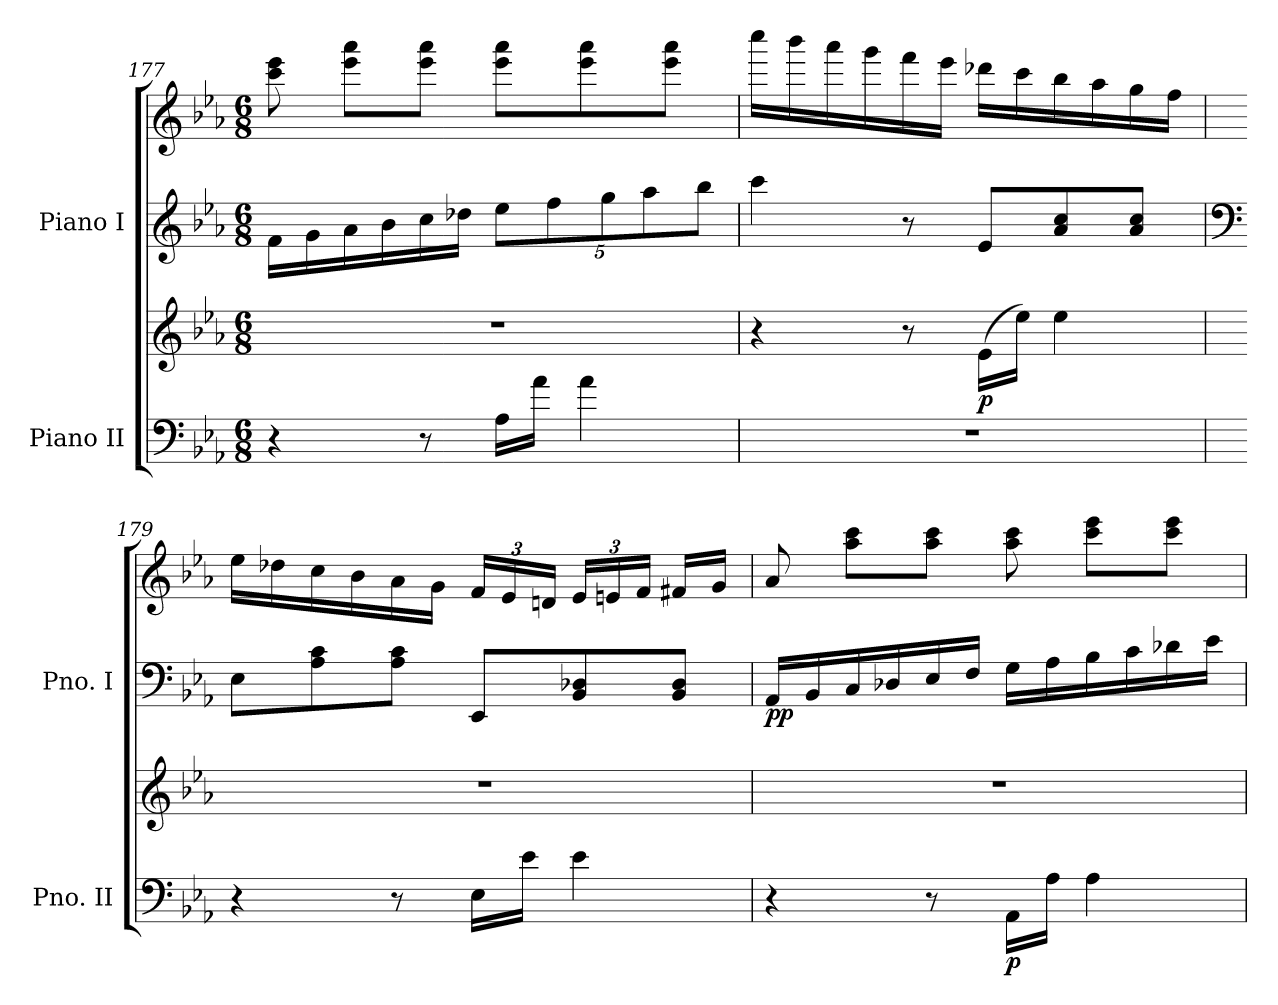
**kern	**kern	**dynam	**kern	**kern	**dynam
*part2	*part2	*part2	*part1	*part1	*part1
*staff4	*staff3	*staff3/4	*staff2	*staff1	*staff1/2
*I"Piano II	*	*	*I"Piano I	*	*
*I'Pno. II	*	*	*I'Pno. I	*	*
*clefF4	*clefG2	*	*clefG2	*clefG2	*
*k[b-e-a-]	*k[b-e-a-]	*	*k[b-e-a-]	*k[b-e-a-]	*
*M6/8	*M6/8	*	*M6/8	*M6/8	*
=177	=177	=177	=177	=177	=177
4r	2.r	.	16f\LL	8ccc\ 8eee-\	.
.	.	.	16g\	.	.
.	.	.	16a-\	8eee-\ 8aaa-\L	.
.	.	.	16b-\	.	.
8r	.	.	16cc\	8eee-\ 8aaa-\J	.
.	.	.	16dd-X\JJ	.	.
*	*	*	*Xbrackettup	*	*
16A-\LL	.	.	40%3ee-\L	8eee-\ 8aaa-\L	.
16a-\JJ	.	.	.	.	.
.	.	.	40%3ff\	.	.
4a-\	.	.	.	8eee-\ 8aaa-\	.
.	.	.	40%3gg\	.	.
.	.	.	40%3aa-\	.	.
.	.	.	.	8eee-\ 8aaa-\J	.
.	.	.	40%3bb-\J	.	.
!!LO:PB:g=z
=178	=178	=178	=178	=178	=178
2.r	4r	.	4ccc\	16cccc\LL	.
.	.	.	.	16bbb-\	.
.	.	.	.	16aaa-\	.
.	.	.	.	16ggg\	.
.	8r	.	8r	16fff\	.
.	.	.	.	16eee-\JJ	.
!	!	!LO:DY:b	!	!	!
.	(>16e-\LL	p	8e-/L	16ddd-X\LL	.
.	16ee-\JJ)	.	.	16ccc\	.
.	4ee-\	.	8a-/ 8cc/	16bb-\	.
.	.	.	.	16aa-\	.
.	.	.	8a-/ 8cc/J	16gg\	.
.	.	.	.	16ff\JJ	.
=179	=179	=179	=179	=179	=179
*	*	*	*clefF4	*	*
4r	2.r	.	8E-\L	16ee-\LL	.
.	.	.	.	16dd-X\	.
.	.	.	8A-\ 8c\	16cc\	.
.	.	.	.	16b-\	.
8r	.	.	8A-\ 8c\J	16a-\	.
.	.	.	.	16g\JJ	.
*	*	*	*	*Xbrackettup	*
16E-\LL	.	.	8EE-/L	24f/LL	.
.	.	.	.	24e-/	.
16e-\JJ	.	.	.	.	.
.	.	.	.	24dn/JJ	.
4e-\	.	.	8BB-/ 8D-X/	24e-/LL	.
.	.	.	.	24en/	.
.	.	.	.	24f/JJ	.
.	.	.	8BB-/ 8D-/J	16f#X/LL	.
.	.	.	.	16g/JJ	.
=180	=180	=180	=180	=180	=180
!	!	!	!	!	!LO:DY:b=2
4r	2.r	.	16AA-/LL	8a-/	pp
.	.	.	16BB-/	.	.
.	.	.	16C/	8aa-\ 8ccc\L	.
.	.	.	16D-X/	.	.
8r	.	.	16E-/	8aa-\ 8ccc\J	.
.	.	.	16F/JJ	.	.
!	!	!LO:DY:b=2	!	!	!
16AA-\LL	.	p	16G\LL	8aa-\ 8ccc\	.
16A-\JJ	.	.	16A-\	.	.
4A-\	.	.	16B-\	8ccc\ 8eee-\L	.
.	.	.	16c\	.	.
.	.	.	16d-X\	8ccc\ 8eee-\J	.
.	.	.	16e-\JJ	.	.
=	=	=	=	=	=
*-	*-	*-	*-	*-	*-
